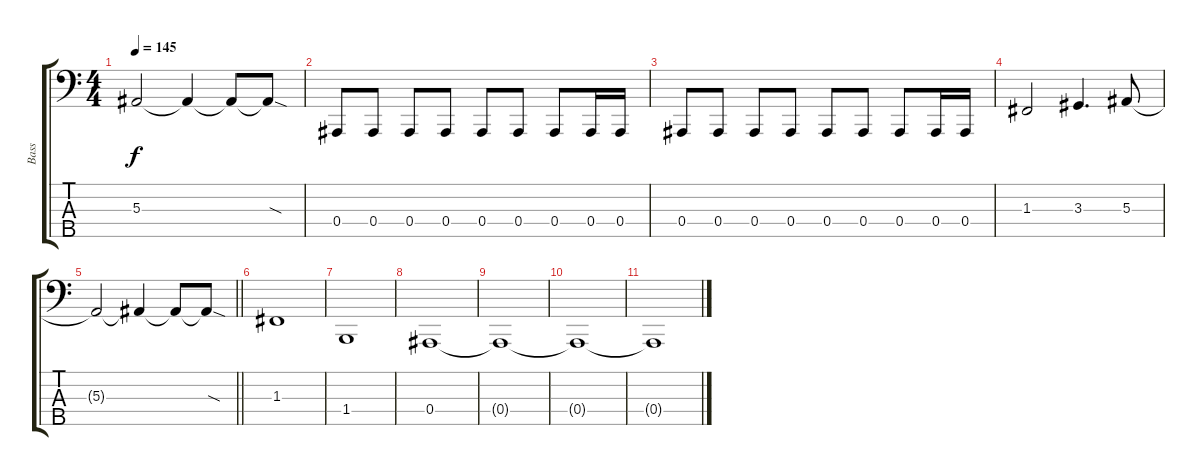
\track ("Bass" "Bass") {instrument electricbassfinger}
\staff {score tabs}
\tuning (Eb2 Bb1 F1 Bb0 G0) {hide}
\ts (4 4)
\tempo 145
\clef f4
\ks c
5.3{t}.2{dy f} 5.3{t}.4 5.3{t}.8 5.3{sod t}.8 |
0.4.8 0.4.8 0.4.8 0.4.8 0.4.8 0.4.8 0.4.8 0.4.16 0.4.16 |
0.4.8 0.4.8 0.4.8 0.4.8 0.4.8 0.4.8 0.4.8 0.4.16 0.4.16 |
1.3.2 3.3.4{d} 5.3.8 |
\barLineRight lightlight
5.3{t}.2 5.3{t}.4 5.3{t}.8 5.3{sod t}.8 |
1.3.1 |
1.4.1 |
0.4.1 |
0.4{t}.1 |
0.4{t}.1 |
0.4{t}.1
